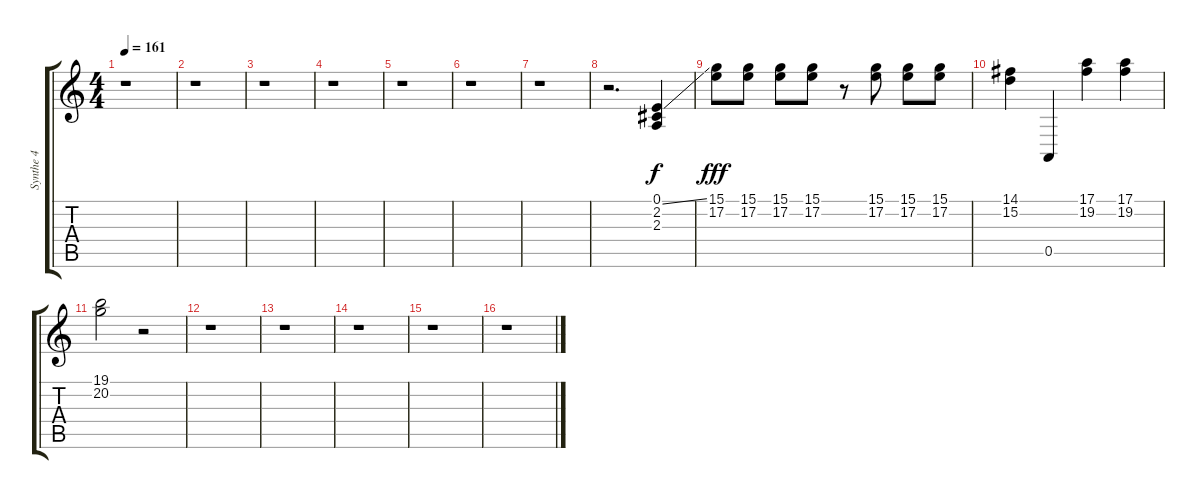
\track ("Synthe 4" "Synthe 4") {instrument lead2sawtooth}
\staff {score tabs}
\tuning (E4 B3 G3 D3 A2 E2) {hide}
\ts (4 4)
\tempo 161
\clef g2
\ks c
r.1{dy fff} |
r.1 |
r.1 |
r.1 |
r.1 |
r.1 |
r.1 |
r.2{d} (0.1{ss} 2.2 2.3).4{dy f} |
(15.1 17.2).8{dy fff} (15.1 17.2).8 (15.1 17.2).8 (15.1 17.2).8 r.8 (15.1 17.2).8 (15.1 17.2).8 (15.1 17.2).8 |
(14.1 15.2).4 0.5.4 (17.1 19.2).4 (17.1 19.2).4 |
(19.1 20.2).2 r.2 |
r.1 |
r.1 |
r.1 |
r.1 |
r.1
